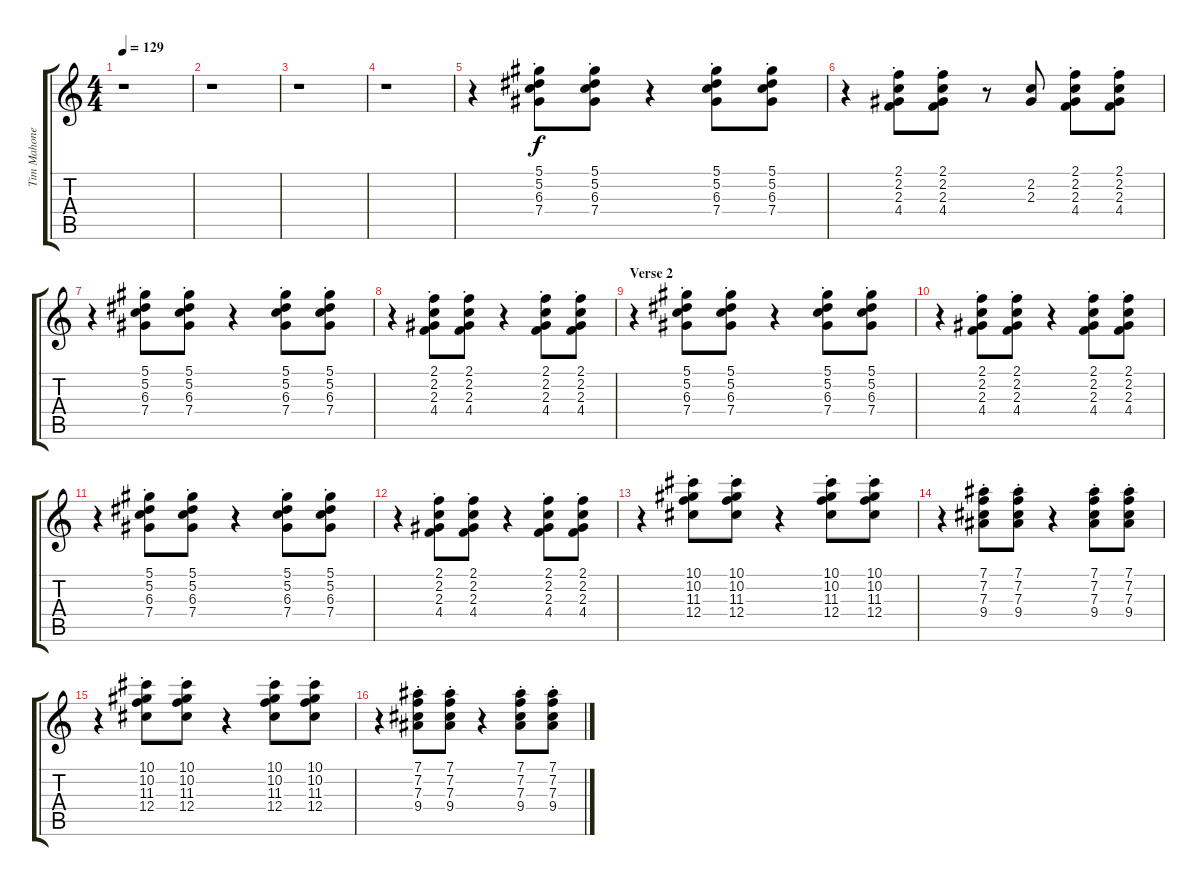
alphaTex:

\track ("Tim Mahoney - Lead" "Tim Mahone") {instrument acousticguitarsteel}
\staff {score tabs}
\tuning (Eb4 Bb3 Gb3 Db3 Ab2 Eb2) {hide}
\ts (4 4)
\tempo 129
\clef g2
\ks c
r.1{dy f} |
r.1 |
r.1 |
r.1 |
r.4 (5.1{st} 5.2{st} 6.3{st} 7.4{st}).8 (5.1{st} 5.2{st} 6.3{st} 7.4{st}).8 r.4 (5.1{st} 5.2{st} 6.3{st} 7.4{st}).8 (5.1{st} 5.2{st} 6.3{st} 7.4{st}).8 |
r.4 (2.1{st} 2.2{st} 2.3{st} 4.4{st}).8 (2.1{st} 2.2{st} 2.3{st} 4.4{st}).8 r.8 (2.2 2.3).8 (2.1{st} 2.2{st} 2.3{st} 4.4{st}).8 (2.1{st} 2.2{st} 2.3{st} 4.4{st}).8 |
r.4 (5.1{st} 5.2{st} 6.3{st} 7.4{st}).8 (5.1{st} 5.2{st} 6.3{st} 7.4{st}).8 r.4 (5.1{st} 5.2{st} 6.3{st} 7.4{st}).8 (5.1{st} 5.2{st} 6.3{st} 7.4{st}).8 |
r.4 (2.1{st} 2.2{st} 2.3{st} 4.4{st}).8 (2.1{st} 2.2{st} 2.3{st} 4.4{st}).8 r.4 (2.1{st} 2.2{st} 2.3{st} 4.4{st}).8 (2.1{st} 2.2{st} 2.3{st} 4.4{st}).8 |
\section ("" "Verse 2")
r.4 (5.1{st} 5.2{st} 6.3{st} 7.4{st}).8 (5.1{st} 5.2{st} 6.3{st} 7.4{st}).8 r.4 (5.1{st} 5.2{st} 6.3{st} 7.4{st}).8 (5.1{st} 5.2{st} 6.3{st} 7.4{st}).8 |
r.4 (2.1{st} 2.2{st} 2.3{st} 4.4{st}).8 (2.1{st} 2.2{st} 2.3{st} 4.4{st}).8 r.4 (2.1{st} 2.2{st} 2.3{st} 4.4{st}).8 (2.1{st} 2.2{st} 2.3{st} 4.4{st}).8 |
r.4 (5.1{st} 5.2{st} 6.3{st} 7.4{st}).8 (5.1{st} 5.2{st} 6.3{st} 7.4{st}).8 r.4 (5.1{st} 5.2{st} 6.3{st} 7.4{st}).8 (5.1{st} 5.2{st} 6.3{st} 7.4{st}).8 |
r.4 (2.1{st} 2.2{st} 2.3{st} 4.4{st}).8 (2.1{st} 2.2{st} 2.3{st} 4.4{st}).8 r.4 (2.1{st} 2.2{st} 2.3{st} 4.4{st}).8 (2.1{st} 2.2{st} 2.3{st} 4.4{st}).8 |
r.4 (10.1{st} 10.2{st} 11.3{st} 12.4{st}).8 (10.1{st} 10.2{st} 11.3{st} 12.4{st}).8 r.4 (10.1{st} 10.2{st} 11.3{st} 12.4{st}).8 (10.1{st} 10.2{st} 11.3{st} 12.4{st}).8 |
r.4 (7.1{st} 7.2{st} 7.3{st} 9.4{st}).8 (7.1{st} 7.2{st} 7.3{st} 9.4{st}).8 r.4 (7.1{st} 7.2{st} 7.3{st} 9.4{st}).8 (7.1{st} 7.2{st} 7.3{st} 9.4{st}).8 |
r.4 (10.1{st} 10.2{st} 11.3{st} 12.4{st}).8 (10.1{st} 10.2{st} 11.3{st} 12.4{st}).8 r.4 (10.1{st} 10.2{st} 11.3{st} 12.4{st}).8 (10.1{st} 10.2{st} 11.3{st} 12.4{st}).8 |
r.4 (7.1{st} 7.2{st} 7.3{st} 9.4{st}).8 (7.1{st} 7.2{st} 7.3{st} 9.4{st}).8 r.4 (7.1{st} 7.2{st} 7.3{st} 9.4{st}).8 (7.1{st} 7.2{st} 7.3{st} 9.4{st}).8
